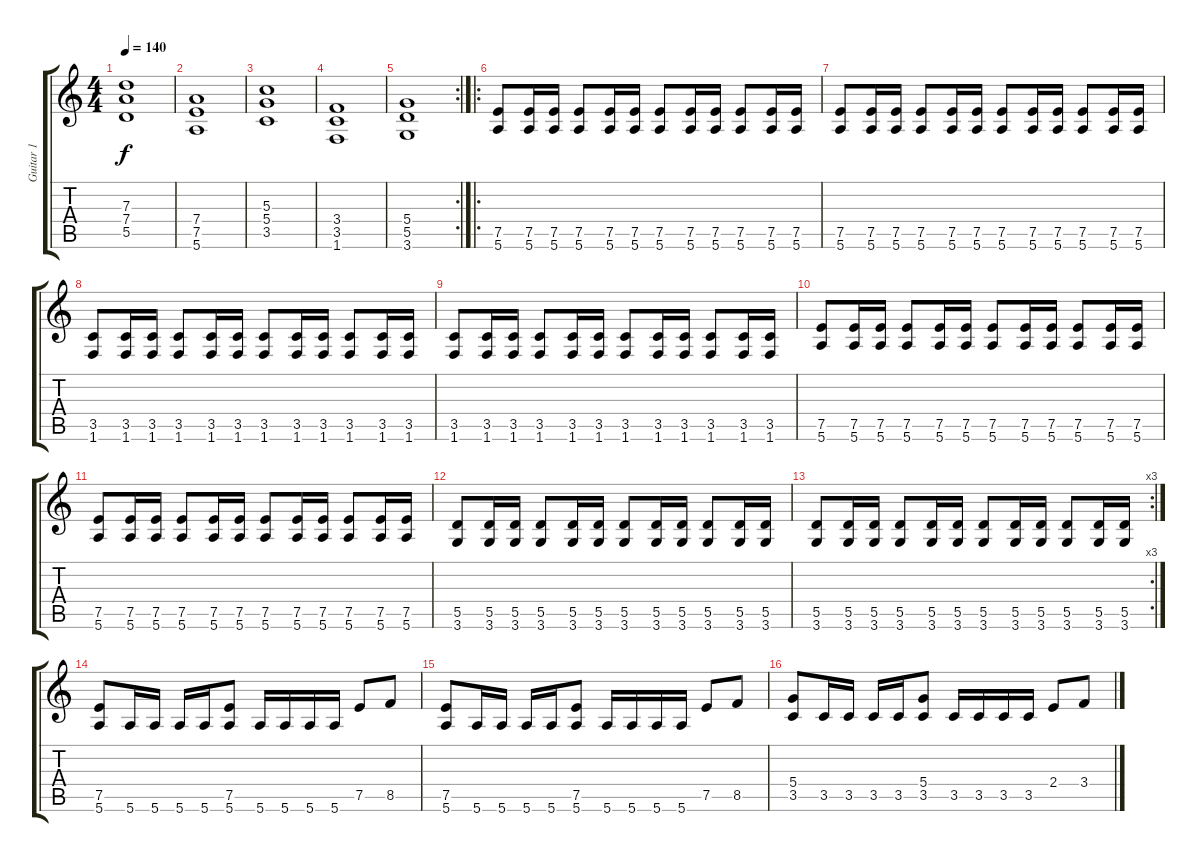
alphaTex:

\track ("Guitar 1" "Guitar 1") {instrument distortionguitar}
\staff {score tabs}
\tuning (E4 B3 G3 D3 A2 E2) {hide}
\ts (4 4)
\tempo 140
\clef g2
\ks c
(7.3 7.4 5.5).1{dy f} |
(7.4 7.5 5.6).1 |
(5.3 5.4 3.5).1 |
(3.4 3.5 1.6).1 |
\rc 2
(5.4 5.5 3.6).1 |
\ro
(7.5 5.6).8 (7.5 5.6).16 (7.5 5.6).16 (7.5 5.6).8 (7.5 5.6).16 (7.5 5.6).16 (7.5 5.6).8 (7.5 5.6).16 (7.5 5.6).16 (7.5 5.6).8 (7.5 5.6).16 (7.5 5.6).16 |
(7.5 5.6).8 (7.5 5.6).16 (7.5 5.6).16 (7.5 5.6).8 (7.5 5.6).16 (7.5 5.6).16 (7.5 5.6).8 (7.5 5.6).16 (7.5 5.6).16 (7.5 5.6).8 (7.5 5.6).16 (7.5 5.6).16 |
(3.5 1.6).8 (3.5 1.6).16 (3.5 1.6).16 (3.5 1.6).8 (3.5 1.6).16 (3.5 1.6).16 (3.5 1.6).8 (3.5 1.6).16 (3.5 1.6).16 (3.5 1.6).8 (3.5 1.6).16 (3.5 1.6).16 |
(3.5 1.6).8 (3.5 1.6).16 (3.5 1.6).16 (3.5 1.6).8 (3.5 1.6).16 (3.5 1.6).16 (3.5 1.6).8 (3.5 1.6).16 (3.5 1.6).16 (3.5 1.6).8 (3.5 1.6).16 (3.5 1.6).16 |
(7.5 5.6).8 (7.5 5.6).16 (7.5 5.6).16 (7.5 5.6).8 (7.5 5.6).16 (7.5 5.6).16 (7.5 5.6).8 (7.5 5.6).16 (7.5 5.6).16 (7.5 5.6).8 (7.5 5.6).16 (7.5 5.6).16 |
(7.5 5.6).8 (7.5 5.6).16 (7.5 5.6).16 (7.5 5.6).8 (7.5 5.6).16 (7.5 5.6).16 (7.5 5.6).8 (7.5 5.6).16 (7.5 5.6).16 (7.5 5.6).8 (7.5 5.6).16 (7.5 5.6).16 |
(5.5 3.6).8 (5.5 3.6).16 (5.5 3.6).16 (5.5 3.6).8 (5.5 3.6).16 (5.5 3.6).16 (5.5 3.6).8 (5.5 3.6).16 (5.5 3.6).16 (5.5 3.6).8 (5.5 3.6).16 (5.5 3.6).16 |
\rc 3
(5.5 3.6).8 (5.5 3.6).16 (5.5 3.6).16 (5.5 3.6).8 (5.5 3.6).16 (5.5 3.6).16 (5.5 3.6).8 (5.5 3.6).16 (5.5 3.6).16 (5.5 3.6).8 (5.5 3.6).16 (5.5 3.6).16 |
(7.5 5.6).8 5.6.16 5.6.16 5.6.16 5.6.16 (7.5 5.6).8 5.6.16 5.6.16 5.6.16 5.6.16 7.5.8 8.5.8 |
(7.5 5.6).8 5.6.16 5.6.16 5.6.16 5.6.16 (7.5 5.6).8 5.6.16 5.6.16 5.6.16 5.6.16 7.5.8 8.5.8 |
(5.4 3.5).8 3.5.16 3.5.16 3.5.16 3.5.16 (5.4 3.5).8 3.5.16 3.5.16 3.5.16 3.5.16 2.4.8 3.4.8
